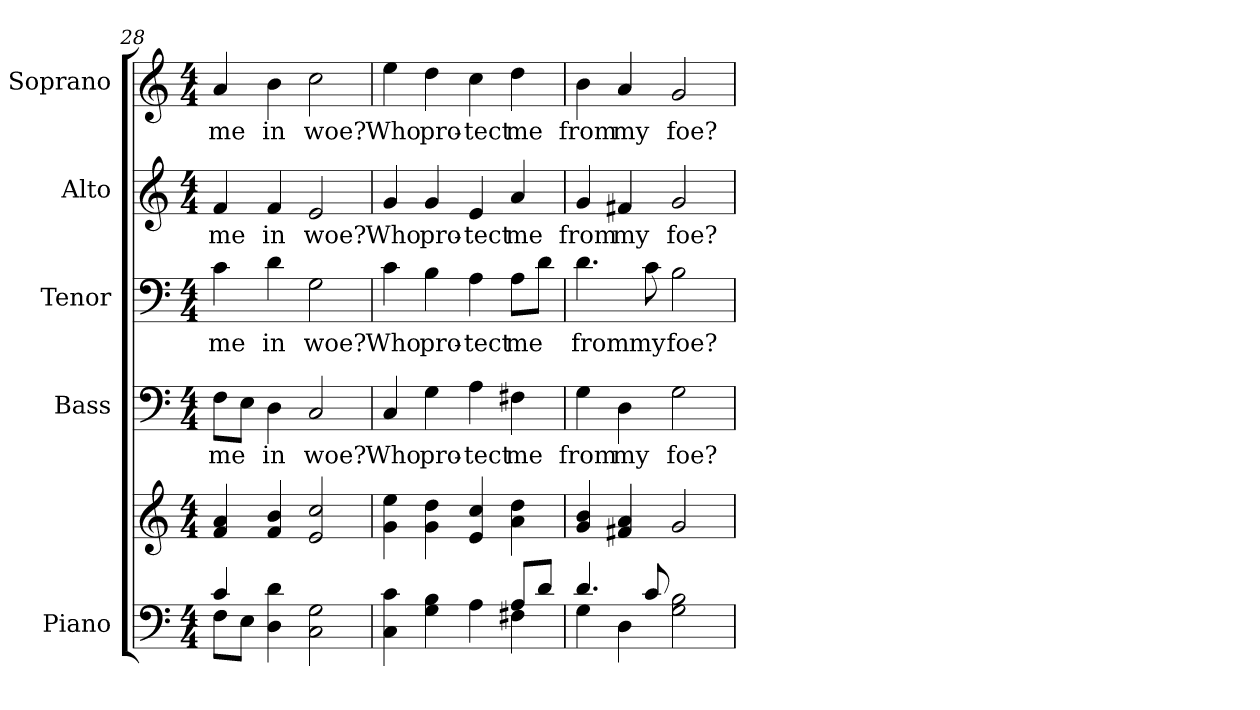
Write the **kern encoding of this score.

**kern	**kern	**kern	**text	**kern	**text	**kern	**text	**kern	**text
*part5	*part5	*part4	*part4	*part3	*part3	*part2	*part2	*part1	*part1
*staff6	*staff5	*staff4	*staff4	*staff3	*staff3	*staff2	*staff2	*staff1	*staff1
*I"Piano	*	*I"Bass	*	*I"Tenor	*	*I"Alto	*	*I"Soprano	*
*I'Pno.	*	*I'B.	*	*I'T.	*	*I'A.	*	*I'S.	*
*clefF4	*clefG2	*clefF4	*	*clefF4	*	*clefG2	*	*clefG2	*
*k[]	*k[]	*k[]	*	*k[]	*	*k[]	*	*k[]	*
*C:	*C:	*C:	*	*C:	*	*C:	*	*C:	*
*M4/4	*M4/4	*M4/4	*	*M4/4	*	*M4/4	*	*M4/4	*
=28	=28	=28	=28	=28	=28	=28	=28	=28	=28
*^	*	*	*	*	*	*	*	*	*
!	!	!	!	!LO:LY:b:color=#000000	!	!	!	!	!	!
!	!	!	!	!	!	!LO:LY:b:color=#000000	!	!	!	!
!	!	!	!	!	!	!	!	!LO:LY:b:color=#000000	!	!
!	!	!	!	!	!	!	!	!	!	!LO:LY:b:color=#000000
4ci/	8Fi\L	4fi/ 4ai	8Fi\L	me	4ci\	me	4fi/	me	4ai/	me
.	8Ei\J	.	8Ei\J	.	.	.	.	.	.	.
!	!	!	!	!LO:LY:b:color=#000000	!	!	!	!	!	!
!	!	!	!	!	!	!LO:LY:b:color=#000000	!	!	!	!
!	!	!	!	!	!	!	!	!LO:LY:b:color=#000000	!	!
!	!	!	!	!	!	!	!	!	!	!LO:LY:b:color=#000000
4Di\ 4di	4ryy	4fi/ 4bi	4Di\	in	4di\	in	4fi/	in	4bi\	in
!	!	!	!	!LO:LY:b:color=#000000	!	!	!	!	!	!
!	!	!	!	!	!	!LO:LY:b:color=#000000	!	!	!	!
!	!	!	!	!	!	!	!	!LO:LY:b:color=#000000	!	!
!	!	!	!	!	!	!	!	!	!	!LO:LY:b:color=#000000
2Ci\ 2Gi	2ryy	2ei/ 2cci	2Ci/	woe?	2Gi\	woe?	2ei/	woe?	2cci\	woe?
!!LO:PB:g=z
=29	=29	=29	=29	=29	=29	=29	=29	=29	=29	=29
!	!	!	!	!LO:LY:b:color=#000000	!	!	!	!	!	!
!	!	!	!	!	!	!LO:LY:b:color=#000000	!	!	!	!
!	!	!	!	!	!	!	!	!LO:LY:b:color=#000000	!	!
!	!	!	!	!	!	!	!	!	!	!LO:LY:b:color=#000000
4Ci\ 4ci	2ryy	4gi\ 4eei	4Ci/	Who	4ci\	Who	4gi/	Who	4eei\	Who
!	!	!	!	!LO:LY:b:color=#000000	!	!	!	!	!	!
!	!	!	!	!	!	!LO:LY:b:color=#000000	!	!	!	!
!	!	!	!	!	!	!	!	!LO:LY:b:color=#000000	!	!
!	!	!	!	!	!	!	!	!	!	!LO:LY:b:color=#000000
4Gi\ 4Bi	.	4gi\ 4ddi	4Gi\	pro-	4Bi\	pro-	4gi/	pro-	4ddi\	pro-
!	!	!	!	!LO:LY:b:color=#000000	!	!	!	!	!	!
!	!	!	!	!	!	!LO:LY:b:color=#000000	!	!	!	!
!	!	!	!	!	!	!	!	!LO:LY:b:color=#000000	!	!
!	!	!	!	!	!	!	!	!	!	!LO:LY:b:color=#000000
4Ai\	4ryy	4ei/ 4cci	4Ai\	-tect	4Ai\	-tect	4ei/	-tect	4cci\	-tect
!	!	!	!	!LO:LY:b:color=#000000	!	!	!	!	!	!
!	!	!	!	!	!	!LO:LY:b:color=#000000	!	!	!	!
!	!	!	!	!	!	!	!	!LO:LY:b:color=#000000	!	!
!	!	!	!	!	!	!	!	!	!	!LO:LY:b:color=#000000
8Ai/L	4F#Xi\	4ai\ 4ddi	4F#Xi\	me	8Ai\L	me	4ai/	me	4ddi\	me
8di/J	.	.	.	.	8di\J	.	.	.	.	.
=30	=30	=30	=30	=30	=30	=30	=30	=30	=30	=30
!	!	!	!	!LO:LY:b:color=#000000	!	!	!	!	!	!
!	!	!	!	!	!	!LO:LY:b:color=#000000	!	!	!	!
!	!	!	!	!	!	!	!	!LO:LY:b:color=#000000	!	!
!	!	!	!	!	!	!	!	!	!	!LO:LY:b:color=#000000
4.di/	4Gi\	4gi/ 4bi	4Gi\	from	4.di\	from	4gi/	from	4bi\	from
!	!	!	!	!LO:LY:b:color=#000000	!	!	!	!	!	!
!	!	!	!	!	!	!	!	!LO:LY:b:color=#000000	!	!
!	!	!	!	!	!	!	!	!	!	!LO:LY:b:color=#000000
.	4Di\	4f#Xi/ 4ai	4Di\	my	.	.	4f#Xi/	my	4ai/	my
!	!	!	!	!	!	!LO:LY:b:color=#000000	!	!	!	!
8ci/	.	.	.	.	8ci\	my	.	.	.	.
!	!	!	!	!LO:LY:b:color=#000000	!	!	!	!	!	!
!	!	!	!	!	!	!LO:LY:b:color=#000000	!	!	!	!
!	!	!	!	!	!	!	!	!LO:LY:b:color=#000000	!	!
!	!	!	!	!	!	!	!	!	!	!LO:LY:b:color=#000000
2Gi\ 2Bi	2ryy	2gi/	2Gi\	foe?	2Bi\	foe?	2gi/	foe?	2gi/	foe?
*v	*v	*	*	*	*	*	*	*	*	*
=	=	=	=	=	=	=	=	=	=
*-	*-	*-	*-	*-	*-	*-	*-	*-	*-
